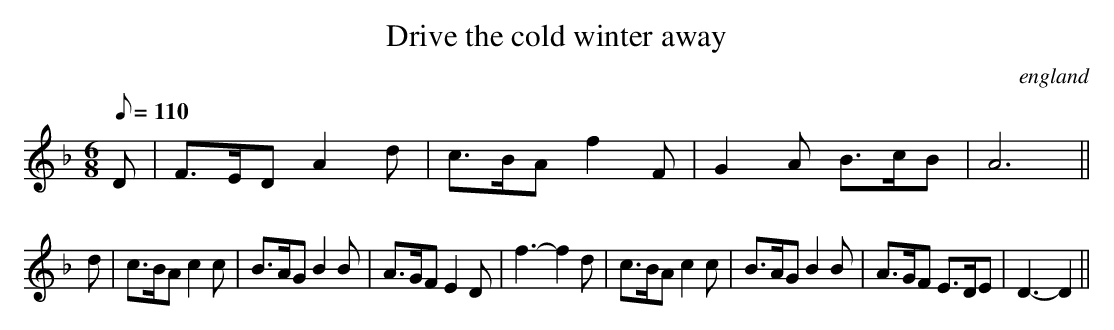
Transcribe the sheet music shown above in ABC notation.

X:1
T:Drive the cold winter away
O:england
M:6/8
L:1/8
Q:110
K:DAeol
D|F>ED A2d|c>BA f2F|G2A B>cB|A6 ||
d|c>BA c2c|B>AG B2B|A>GF E2D|f3-f2d|c>BA c2c|B>AG B2B|A>GF E>DE|D3-D2||
